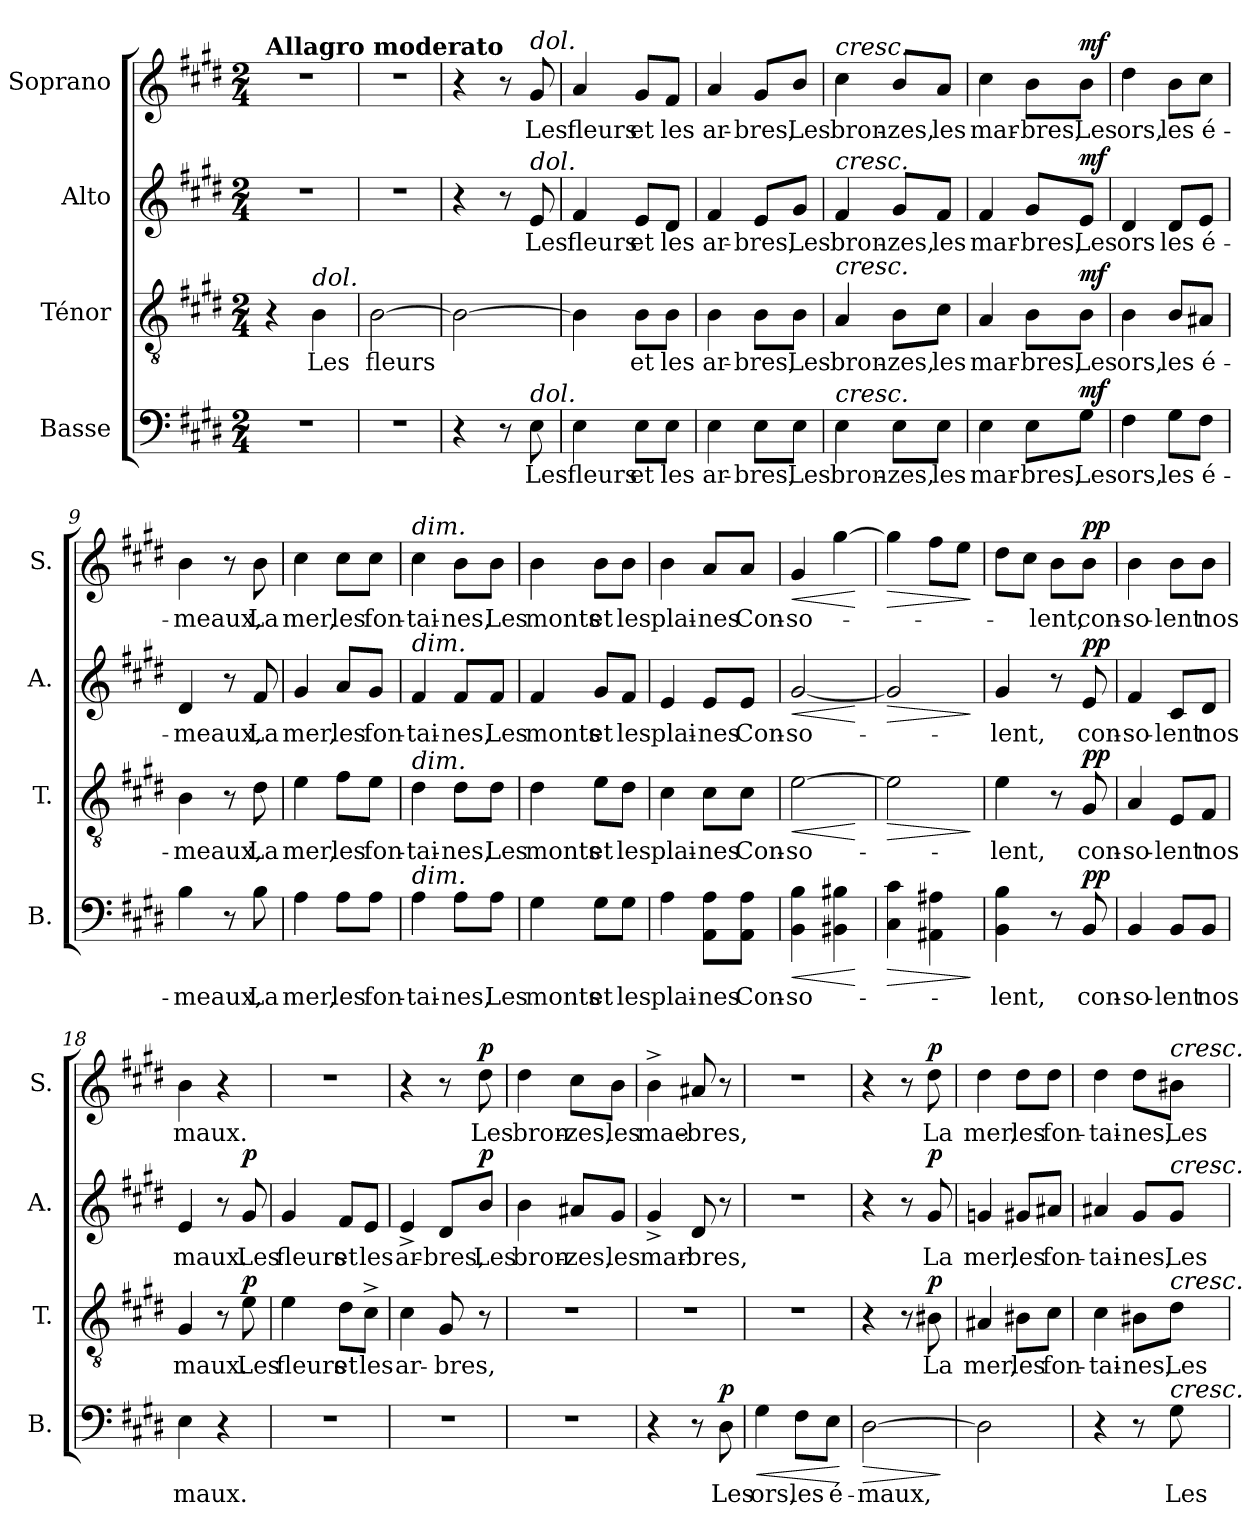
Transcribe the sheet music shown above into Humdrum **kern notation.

**kern	**text	**dynam	**kern	**text	**dynam	**kern	**text	**dynam	**kern	**text	**dynam
*part4	*part4	*part4	*part3	*part3	*part3	*part2	*part2	*part2	*part1	*part1	*part1
*staff4	*staff4	*staff4	*staff3	*staff3	*staff3	*staff2	*staff2	*staff2	*staff1	*staff1	*staff1
*I"Basse	*	*	*I"Ténor	*	*	*I"Alto	*	*	*I"Soprano	*	*
*I'B.	*	*	*I'T.	*	*	*I'A.	*	*	*I'S.	*	*
*clefF4	*	*	*clefGv2	*	*	*clefG2	*	*	*clefG2	*	*
*k[f#c#g#d#]	*	*	*k[f#c#g#d#]	*	*	*k[f#c#g#d#]	*	*	*k[f#c#g#d#]	*	*
*M2/4	*	*	*M2/4	*	*	*M2/4	*	*	*M2/4	*	*
*MM120	*	*	*MM120	*	*	*MM120	*	*	*MM120	*	*
=1	=1	=1	=1	=1	=1	=1	=1	=1	=1	=1	=1
!	!	!	!	!	!	!	!	!	!LO:TX:a:B:t=Allagro moderato	!	!
2r	.	.	4r	.	.	2r	.	.	2r	.	.
!	!	!	!LO:TX:a:i:t=dol.	!	!	!	!	!	!	!	!
!	!	!	!	!LO:LY:b	!	!	!	!	!	!	!
.	.	.	4B\	Les	.	.	.	.	.	.	.
=2	=2	=2	=2	=2	=2	=2	=2	=2	=2	=2	=2
!	!	!	!	!LO:LY:b	!	!	!	!	!	!	!
2r	.	.	[2B\	fleurs	.	2r	.	.	2r	.	.
=3	=3	=3	=3	=3	=3	=3	=3	=3	=3	=3	=3
4r	.	.	2B\_	.	.	4r	.	.	4r	.	.
8r	.	.	.	.	.	8r	.	.	8r	.	.
!	!	!	!	!	!	!	!	!	!LO:TX:a:i:t=dol.	!	!
!	!	!	!	!	!	!LO:TX:a:i:t=dol.	!	!	!	!	!
!LO:TX:a:i:t=dol.	!	!	!	!	!	!	!	!	!	!	!
!	!LO:LY:b	!	!	!	!	!	!LO:LY:b	!	!	!LO:LY:b	!
8E\	Les	.	.	.	.	8e/	Les	.	8g#/	Les	.
=4	=4	=4	=4	=4	=4	=4	=4	=4	=4	=4	=4
!	!LO:LY:b	!	!	!	!	!	!LO:LY:b	!	!	!LO:LY:b	!
4E\	fleurs	.	4B\]	.	.	4f#/	fleurs	.	4a/	fleurs	.
!	!LO:LY:b	!	!	!LO:LY:b	!	!	!LO:LY:b	!	!	!LO:LY:b	!
8E\L	et	.	8B\L	et	.	8e/L	et	.	8g#/L	et	.
!	!LO:LY:b	!	!	!LO:LY:b	!	!	!LO:LY:b	!	!	!LO:LY:b	!
8E\J	les	.	8B\J	les	.	8d#/J	les	.	8f#/J	les	.
=5	=5	=5	=5	=5	=5	=5	=5	=5	=5	=5	=5
!	!LO:LY:b	!	!	!LO:LY:b	!	!	!LO:LY:b	!	!	!LO:LY:b	!
4E\	ar-	.	4B\	ar-	.	4f#/	ar-	.	4a/	ar-	.
!	!LO:LY:b	!	!	!LO:LY:b	!	!	!LO:LY:b	!	!	!LO:LY:b	!
8E\L	-bres,	.	8B\L	-bres,	.	8e/L	-bres,	.	8g#/L	-bres,	.
!	!LO:LY:b	!	!	!LO:LY:b	!	!	!LO:LY:b	!	!	!LO:LY:b	!
8E\J	Les	.	8B\J	Les	.	8g#/J	Les	.	8b/J	Les	.
=6	=6	=6	=6	=6	=6	=6	=6	=6	=6	=6	=6
!	!	!	!	!	!	!	!	!	!LO:TX:a:i:t=cresc.	!	!
!	!	!	!	!	!	!LO:TX:a:i:t=cresc.	!	!	!	!	!
!	!	!	!LO:TX:a:i:t=cresc.	!	!	!	!	!	!	!	!
!LO:TX:a:i:t=cresc.	!	!	!	!	!	!	!	!	!	!	!
!	!LO:LY:b	!	!	!LO:LY:b	!	!	!LO:LY:b	!	!	!LO:LY:b	!
4E\	bron-	.	4A/	bron-	.	4f#/	bron-	.	4cc#\	bron-	.
!	!LO:LY:b	!	!	!LO:LY:b	!	!	!LO:LY:b	!	!	!LO:LY:b	!
8E\L	-zes,	.	8B\L	-zes,	.	8g#/L	-zes,	.	8b/L	-zes,	.
!	!LO:LY:b	!	!	!LO:LY:b	!	!	!LO:LY:b	!	!	!LO:LY:b	!
8E\J	les	.	8c#\J	les	.	8f#/J	les	.	8a/J	les	.
=7	=7	=7	=7	=7	=7	=7	=7	=7	=7	=7	=7
!	!LO:LY:b	!	!	!LO:LY:b	!	!	!LO:LY:b	!	!	!LO:LY:b	!
4E\	mar-	.	4A/	mar-	.	4f#/	mar-	.	4cc#\	mar-	.
!	!LO:LY:b	!	!	!LO:LY:b	!	!	!LO:LY:b	!	!	!LO:LY:b	!
8E\L	-bres,	.	8B\L	-bres,	.	8g#/L	-bres,	.	8b\L	-bres,	.
!	!LO:LY:b	!LO:DY:a	!	!LO:LY:b	!LO:DY:a	!	!LO:LY:b	!LO:DY:a	!	!LO:LY:b	!LO:DY:a
8G#\J	Les	mf	8B\J	Les	mf	8e/J	Les	mf	8b\J	Les	mf
=8	=8	=8	=8	=8	=8	=8	=8	=8	=8	=8	=8
!	!LO:LY:b	!	!	!LO:LY:b	!	!	!LO:LY:b	!	!	!LO:LY:b	!
4F#\	ors,	.	4B\	ors,	.	4d#/	ors	.	4dd#\	ors,	.
!	!LO:LY:b	!	!	!LO:LY:b	!	!	!LO:LY:b	!	!	!LO:LY:b	!
8G#\L	les	.	8B/L	les	.	8d#/L	les	.	8b\L	les	.
!	!LO:LY:b	!	!	!LO:LY:b	!	!	!LO:LY:b	!	!	!LO:LY:b	!
8F#\J	é-	.	8A#X/J	é-	.	8e/J	é-	.	8cc#\J	é-	.
!!LO:LB:g=z
=9	=9	=9	=9	=9	=9	=9	=9	=9	=9	=9	=9
!	!LO:LY:b	!	!	!LO:LY:b	!	!	!LO:LY:b	!	!	!LO:LY:b	!
4B\	-meaux,	.	4B\	-meaux,	.	4d#/	-meaux,	.	4b\	-meaux,	.
8r	.	.	8r	.	.	8r	.	.	8r	.	.
!	!LO:LY:b	!	!	!LO:LY:b	!	!	!LO:LY:b	!	!	!LO:LY:b	!
8B\	La	.	8d#\	La	.	8f#/	La	.	8b\	La	.
=10	=10	=10	=10	=10	=10	=10	=10	=10	=10	=10	=10
!	!LO:LY:b	!	!	!LO:LY:b	!	!	!LO:LY:b	!	!	!LO:LY:b	!
4A\	mer,	.	4e\	mer,	.	4g#/	mer,	.	4cc#\	mer,	.
!	!LO:LY:b	!	!	!LO:LY:b	!	!	!LO:LY:b	!	!	!LO:LY:b	!
8A\L	les	.	8f#\L	les	.	8a/L	les	.	8cc#\L	les	.
!	!LO:LY:b	!	!	!LO:LY:b	!	!	!LO:LY:b	!	!	!LO:LY:b	!
8A\J	fon-	.	8e\J	fon-	.	8g#/J	fon-	.	8cc#\J	fon-	.
=11	=11	=11	=11	=11	=11	=11	=11	=11	=11	=11	=11
!	!	!	!	!	!	!	!	!	!LO:TX:a:i:t=dim.	!	!
!	!	!	!	!	!	!LO:TX:a:i:t=dim.	!	!	!	!	!
!	!	!	!LO:TX:a:i:t=dim.	!	!	!	!	!	!	!	!
!LO:TX:a:i:t=dim.	!	!	!	!	!	!	!	!	!	!	!
!	!LO:LY:b	!	!	!LO:LY:b	!	!	!LO:LY:b	!	!	!LO:LY:b	!
4A\	-tai-	.	4d#\	-tai-	.	4f#/	-tai-	.	4cc#\	-tai-	.
!	!LO:LY:b	!	!	!LO:LY:b	!	!	!LO:LY:b	!	!	!LO:LY:b	!
8A\L	-nes,	.	8d#\L	-nes,	.	8f#/L	-nes,	.	8b\L	-nes,	.
!	!LO:LY:b	!	!	!LO:LY:b	!	!	!LO:LY:b	!	!	!LO:LY:b	!
8A\J	Les	.	8d#\J	Les	.	8f#/J	Les	.	8b\J	Les	.
=12	=12	=12	=12	=12	=12	=12	=12	=12	=12	=12	=12
!	!LO:LY:b	!	!	!LO:LY:b	!	!	!LO:LY:b	!	!	!LO:LY:b	!
4G#\	monts	.	4d#\	monts	.	4f#/	monts	.	4b\	monts	.
!	!LO:LY:b	!	!	!LO:LY:b	!	!	!LO:LY:b	!	!	!LO:LY:b	!
8G#\L	et	.	8e\L	et	.	8g#/L	et	.	8b\L	et	.
!	!LO:LY:b	!	!	!LO:LY:b	!	!	!LO:LY:b	!	!	!LO:LY:b	!
8G#\J	les	.	8d#\J	les	.	8f#/J	les	.	8b\J	les	.
=13	=13	=13	=13	=13	=13	=13	=13	=13	=13	=13	=13
!	!LO:LY:b	!	!	!LO:LY:b	!	!	!LO:LY:b	!	!	!LO:LY:b	!
4A\	plai-	.	4c#\	plai-	.	4e/	plai-	.	4b\	plai-	.
!	!LO:LY:b	!	!	!LO:LY:b	!	!	!LO:LY:b	!	!	!LO:LY:b	!
8AA\ 8A\L	-nes	.	8c#\L	-nes	.	8e/L	-nes	.	8a/L	-nes	.
!	!LO:LY:b	!	!	!LO:LY:b	!	!	!LO:LY:b	!	!	!LO:LY:b	!
8AA\ 8A\J	Con-	.	8c#\J	Con-	.	8e/J	Con-	.	8a/J	Con-	.
=14	=14	=14	=14	=14	=14	=14	=14	=14	=14	=14	=14
!	!LO:LY:b	!LO:HP:b	!	!LO:LY:b	!LO:HP:b	!	!LO:LY:b	!LO:HP:b	!	!LO:LY:b	!LO:HP:b
4BB\ 4B\	-so-	<	[2e\	-so-	<	[2g#/	-so-	<	4g#/	-so-	<
4BB#X\ 4B#X\	.	.	.	.	.	.	.	.	[4gg#\	.	.
.	.	[	.	.	[	.	.	[	.	.	[
=15	=15	=15	=15	=15	=15	=15	=15	=15	=15	=15	=15
!	!	!LO:HP:b	!	!	!LO:HP:b	!	!	!LO:HP:b	!	!	!LO:HP:b
4C#\ 4c#\	.	>	2e\]	.	>	2g#/]	.	>	4gg#\]	.	>
4AA#X\ 4A#X\	.	.	.	.	.	.	.	.	8ff#\L	.	.
.	.	.	.	.	.	.	.	.	8ee\J	.	.
.	.	]	.	.	]	.	.	]	.	.	]
=16	=16	=16	=16	=16	=16	=16	=16	=16	=16	=16	=16
!	!LO:LY:b	!	!	!LO:LY:b	!	!	!LO:LY:b	!	!	!	!
4BB\ 4B\	-lent,	.	4e\	-lent,	.	4g#/	-lent,	.	8dd#\L	.	.
.	.	.	.	.	.	.	.	.	8cc#\J	.	.
!	!	!	!	!	!	!	!	!	!	!LO:LY:b	!
8r	.	.	8r	.	.	8r	.	.	8b\L	-lent,	.
!	!LO:LY:b	!LO:DY:a	!	!LO:LY:b	!LO:DY:a	!	!LO:LY:b	!LO:DY:a	!	!LO:LY:b	!LO:DY:a
8BB/	con-	pp	8G#/	con-	pp	8e/	con-	pp	8b\J	con-	pp
!!LO:PB:g=z
=17	=17	=17	=17	=17	=17	=17	=17	=17	=17	=17	=17
!	!LO:LY:b	!	!	!LO:LY:b	!	!	!LO:LY:b	!	!	!LO:LY:b	!
4BB/	-so-	.	4A/	-so-	.	4f#/	-so-	.	4b\	-so-	.
!	!LO:LY:b	!	!	!LO:LY:b	!	!	!LO:LY:b	!	!	!LO:LY:b	!
8BB/L	-lent	.	8E/L	-lent	.	8c#/L	-lent	.	8b\L	-lent	.
!	!LO:LY:b	!	!	!LO:LY:b	!	!	!LO:LY:b	!	!	!LO:LY:b	!
8BB/J	nos	.	8F#/J	nos	.	8d#/J	nos	.	8b\J	nos	.
=18	=18	=18	=18	=18	=18	=18	=18	=18	=18	=18	=18
!	!LO:LY:b	!	!	!LO:LY:b	!	!	!LO:LY:b	!	!	!LO:LY:b	!
4E\	maux.	.	4G#/	maux.	.	4e/	maux.	.	4b\	maux.	.
4r	.	.	8r	.	.	8r	.	.	4r	.	.
!	!	!	!	!LO:LY:b	!LO:DY:a	!	!LO:LY:b	!LO:DY:a	!	!	!
.	.	.	8e\	Les	p	8g#/	Les	p	.	.	.
=19	=19	=19	=19	=19	=19	=19	=19	=19	=19	=19	=19
!	!	!	!	!LO:LY:b	!	!	!LO:LY:b	!	!	!	!
2r	.	.	4e\	fleurs	.	4g#/	fleurs	.	2r	.	.
!	!	!	!	!LO:LY:b	!	!	!LO:LY:b	!	!	!	!
.	.	.	8d#\L	et	.	8f#/L	et	.	.	.	.
!	!	!	!	!LO:LY:b	!	!	!LO:LY:b	!	!	!	!
.	.	.	8c#^\J	les	.	8e/J	les	.	.	.	.
=20	=20	=20	=20	=20	=20	=20	=20	=20	=20	=20	=20
!	!	!	!	!LO:LY:b	!	!	!LO:LY:b	!	!	!	!
2r	.	.	4c#\	ar-	.	4e^/	ar-	.	4r	.	.
!	!	!	!	!LO:LY:b	!	!	!LO:LY:b	!	!	!	!
.	.	.	8G#/	-bres,	.	8d#/L	-bres,	.	8r	.	.
!	!	!	!	!	!	!	!LO:LY:b	!LO:DY:a	!	!LO:LY:b	!LO:DY:a
.	.	.	8r	.	.	8b/J	Les	p	8dd#\	Les	p
=21	=21	=21	=21	=21	=21	=21	=21	=21	=21	=21	=21
!	!	!	!	!	!	!	!LO:LY:b	!	!	!LO:LY:b	!
2r	.	.	2r	.	.	4b\	bron-	.	4dd#\	bron-	.
!	!	!	!	!	!	!	!LO:LY:b	!	!	!LO:LY:b	!
.	.	.	.	.	.	8a#X/L	-zes,	.	8cc#\L	-zes,	.
!	!	!	!	!	!	!	!LO:LY:b	!	!	!LO:LY:b	!
.	.	.	.	.	.	8g#/J	les	.	8b\J	les	.
=22	=22	=22	=22	=22	=22	=22	=22	=22	=22	=22	=22
!	!	!	!	!	!	!	!LO:LY:b	!	!	!LO:LY:b	!
4r	.	.	2r	.	.	4g#^/	mar-	.	4b^\	mae-	.
!	!	!	!	!	!	!	!LO:LY:b	!	!	!LO:LY:b	!
8r	.	.	.	.	.	8d#/	-bres,	.	8a#X/	-bres,	.
!	!LO:LY:b	!LO:DY:a	!	!	!	!	!	!	!	!	!
8D#\	Les	p	.	.	.	8r	.	.	8r	.	.
=23	=23	=23	=23	=23	=23	=23	=23	=23	=23	=23	=23
!	!LO:LY:b	!LO:HP:b	!	!	!	!	!	!	!	!	!
4G#\	ors,	<	2r	.	.	2r	.	.	2r	.	.
!	!LO:LY:b	!	!	!	!	!	!	!	!	!	!
8F#\L	les	.	.	.	.	.	.	.	.	.	.
!	!LO:LY:b	!	!	!	!	!	!	!	!	!	!
8E\J	é-	.	.	.	.	.	.	.	.	.	.
.	.	[	.	.	.	.	.	.	.	.	.
=24	=24	=24	=24	=24	=24	=24	=24	=24	=24	=24	=24
!	!LO:LY:b	!LO:HP:b	!	!	!	!	!	!	!	!	!
[2D#\	-maux,	>	4r	.	.	4r	.	.	4r	.	.
.	.	.	8r	.	.	8r	.	.	8r	.	.
!	!	!	!	!LO:LY:b	!LO:DY:a	!	!LO:LY:b	!LO:DY:a	!	!LO:LY:b	!LO:DY:a
.	.	.	8B#X\	La	p	8g#/	La	p	8dd#\	La	p
.	.	]	.	.	.	.	.	.	.	.	.
!!LO:LB:g=z
=25	=25	=25	=25	=25	=25	=25	=25	=25	=25	=25	=25
!	!	!	!	!LO:LY:b	!	!	!LO:LY:b	!	!	!LO:LY:b	!
2D#\]	.	.	4A#X/	mer,	.	4gn/	mer,	.	4dd#\	mer,	.
!	!	!	!	!LO:LY:b	!	!	!LO:LY:b	!	!	!LO:LY:b	!
.	.	.	8B#X\L	les	.	8g#X/L	les	.	8dd#\L	les	.
!	!	!	!	!LO:LY:b	!	!	!LO:LY:b	!	!	!LO:LY:b	!
.	.	.	8c#\J	fon-	.	8a#X/J	fon-	.	8dd#\J	fon-	.
=26	=26	=26	=26	=26	=26	=26	=26	=26	=26	=26	=26
!	!	!	!	!LO:LY:b	!	!	!LO:LY:b	!	!	!LO:LY:b	!
4r	.	.	4c#\	-tai-	.	4a#X/	-tai-	.	4dd#\	-tai-	.
!	!	!	!	!LO:LY:b	!	!	!LO:LY:b	!	!	!LO:LY:b	!
8r	.	.	8B#X\L	-nes,	.	8g#/L	-nes,	.	8dd#\L	-nes,	.
!	!	!	!	!	!	!	!	!	!LO:TX:a:i:t=cresc.	!	!
!	!	!	!	!	!	!LO:TX:a:i:t=cresc.	!	!	!	!	!
!	!	!	!LO:TX:a:i:t=cresc.	!	!	!	!	!	!	!	!
!LO:TX:a:i:t=cresc.	!	!	!	!	!	!	!	!	!	!	!
!	!LO:LY:b	!	!	!LO:LY:b	!	!	!LO:LY:b	!	!	!LO:LY:b	!
8G#\	Les	.	8d#\J	Les	.	8g#/J	Les	.	8b#X\J	Les	.
=	=	=	=	=	=	=	=	=	=	=	=
*-	*-	*-	*-	*-	*-	*-	*-	*-	*-	*-	*-
